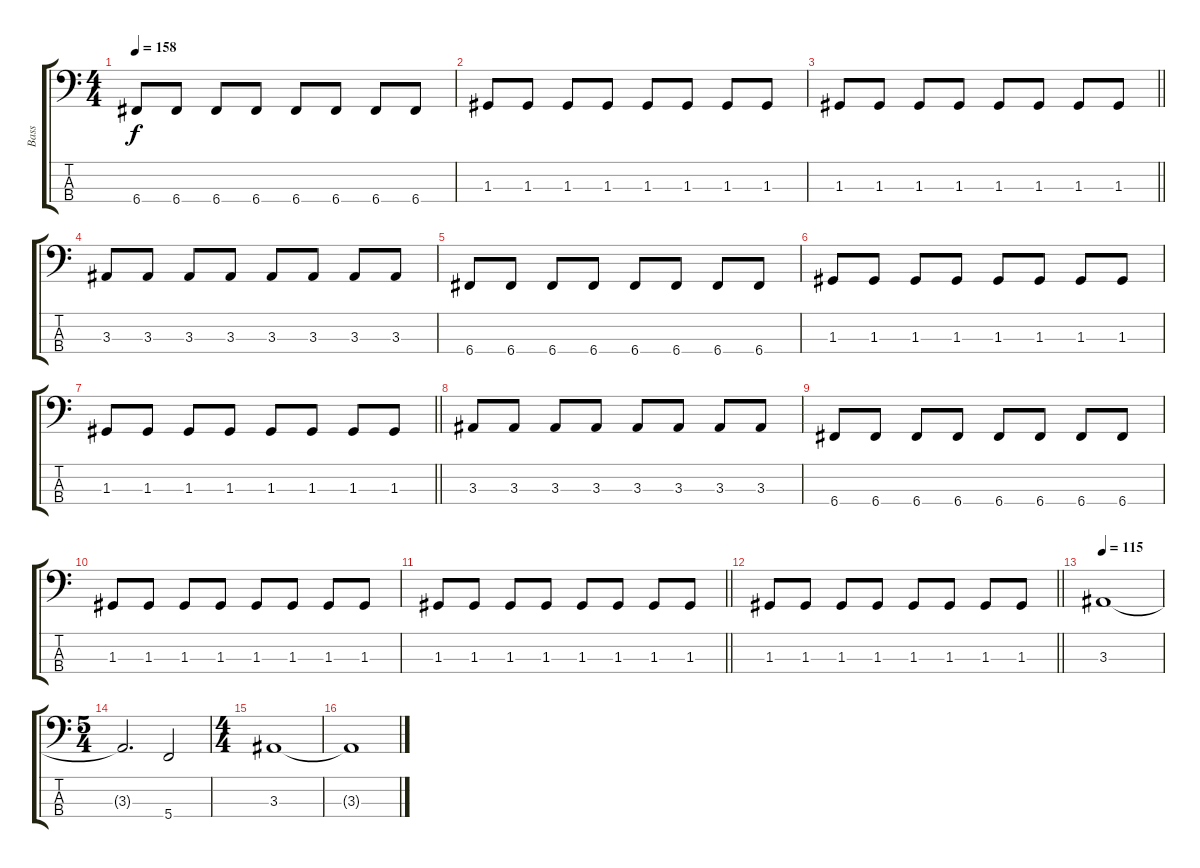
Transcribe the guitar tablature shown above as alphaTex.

\track ("Bass" "Bass") {instrument slapbass1}
\staff {score tabs}
\tuning (F2 C2 G1 C1) {hide}
\ts (4 4)
\tempo 158
\clef f4
\ks c
6.4.8{dy f} 6.4.8 6.4.8 6.4.8 6.4.8 6.4.8 6.4.8 6.4.8 |
1.3.8 1.3.8 1.3.8 1.3.8 1.3.8 1.3.8 1.3.8 1.3.8 |
\barLineRight lightlight
1.3.8 1.3.8 1.3.8 1.3.8 1.3.8 1.3.8 1.3.8 1.3.8 |
3.3.8 3.3.8 3.3.8 3.3.8 3.3.8 3.3.8 3.3.8 3.3.8 |
6.4.8 6.4.8 6.4.8 6.4.8 6.4.8 6.4.8 6.4.8 6.4.8 |
1.3.8 1.3.8 1.3.8 1.3.8 1.3.8 1.3.8 1.3.8 1.3.8 |
\barLineRight lightlight
1.3.8 1.3.8 1.3.8 1.3.8 1.3.8 1.3.8 1.3.8 1.3.8 |
3.3.8 3.3.8 3.3.8 3.3.8 3.3.8 3.3.8 3.3.8 3.3.8 |
6.4.8 6.4.8 6.4.8 6.4.8 6.4.8 6.4.8 6.4.8 6.4.8 |
1.3.8 1.3.8 1.3.8 1.3.8 1.3.8 1.3.8 1.3.8 1.3.8 |
\barLineRight lightlight
1.3.8 1.3.8 1.3.8 1.3.8 1.3.8 1.3.8 1.3.8 1.3.8 |
\barLineRight lightlight
1.3.8 1.3.8 1.3.8 1.3.8 1.3.8 1.3.8 1.3.8 1.3.8 |
\tempo 115
3.3.1 |
\ts (5 4)
3.3{t}.2{d} 5.4.2 |
\ts (4 4)
3.3.1 |
3.3{t}.1
